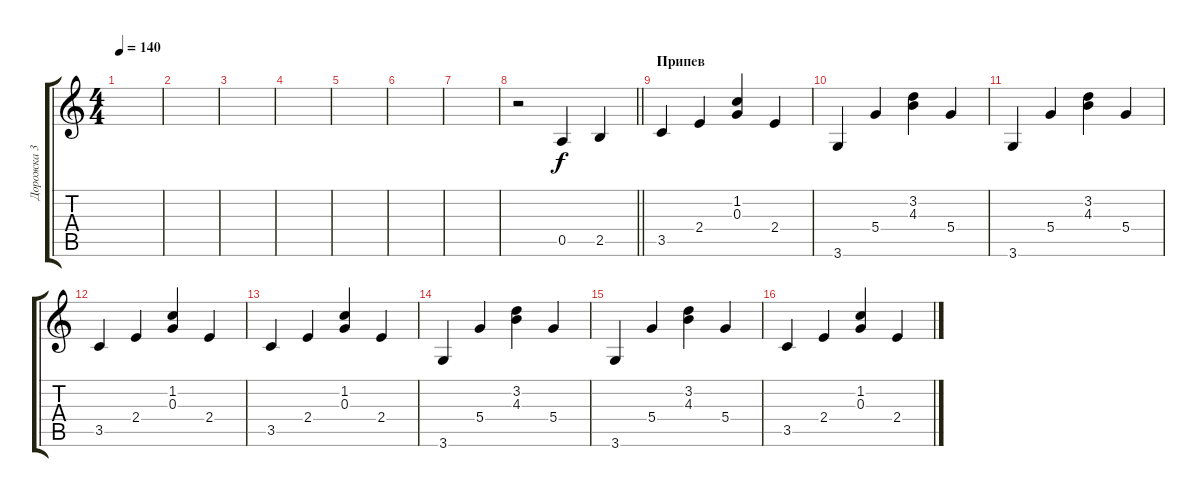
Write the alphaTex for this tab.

\track ("Дорожка 3" "Дорожка 3") {instrument electricguitarjazz}
\staff {score tabs}
\tuning (E4 B3 G3 D3 A2 E2) {hide}
\ts (4 4)
\tempo 140
\clef g2
\ks c
|
|
|
|
|
|
|
\barLineRight lightlight
r.2 0.5.4{balance 16 instrument electricguitarjazz} 2.5.4 |
\section ("" "Припев")
3.5.4{balance 16} 2.4.4 (1.2 0.3).4 2.4.4 |
3.6.4 5.4.4 (3.2 4.3).4 5.4.4 |
3.6.4 5.4.4 (3.2 4.3).4 5.4.4 |
3.5.4 2.4.4 (1.2 0.3).4 2.4.4 |
3.5.4 2.4.4 (1.2 0.3).4 2.4.4 |
3.6.4 5.4.4 (3.2 4.3).4 5.4.4 |
3.6.4 5.4.4 (3.2 4.3).4 5.4.4 |
3.5.4 2.4.4 (1.2 0.3).4 2.4.4
